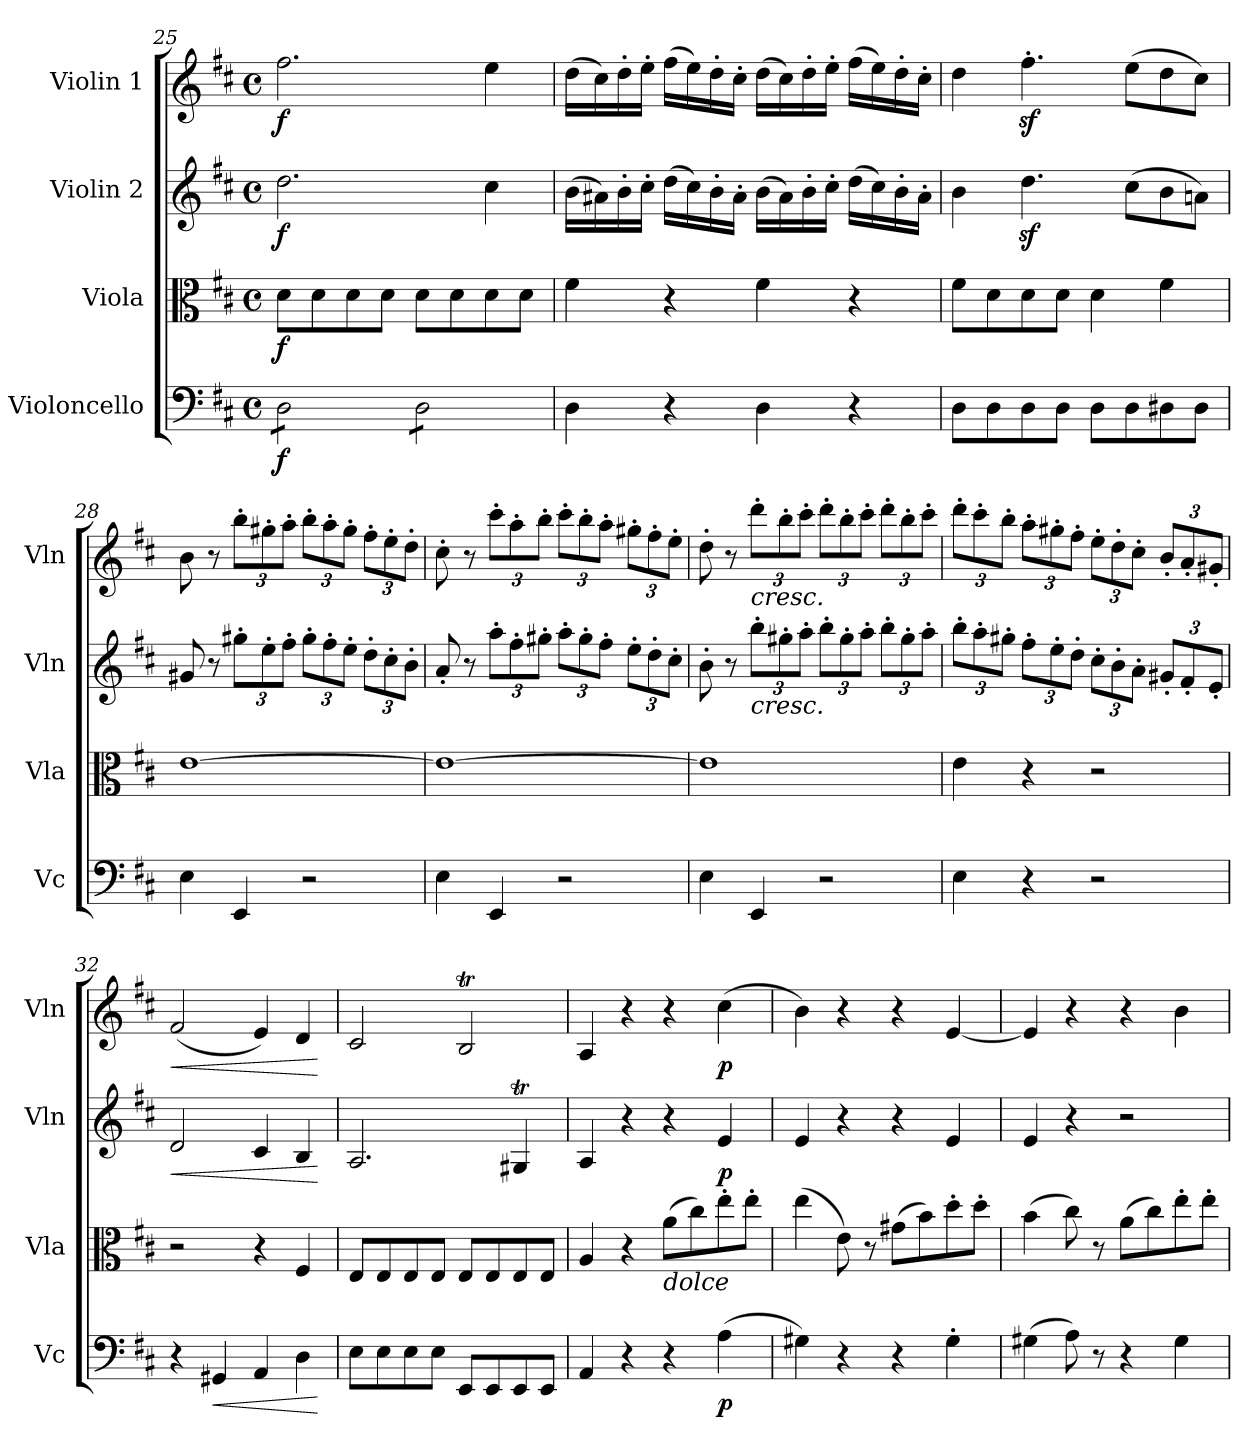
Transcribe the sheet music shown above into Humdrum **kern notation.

**kern	**dynam	**kern	**dynam	**kern	**dynam	**kern	**dynam
*part4	*part4	*part3	*part3	*part2	*part2	*part1	*part1
*staff4	*staff4	*staff3	*staff3	*staff2	*staff2	*staff1	*staff1
*I"Violoncello	*	*I"Viola	*	*I"Violin 2	*	*I"Violin 1	*
*I'Vc	*	*I'Vla	*	*I'Vln	*	*I'Vln	*
*clefF4	*	*clefC3	*	*clefG2	*	*clefG2	*
*k[f#c#]	*	*k[f#c#]	*	*k[f#c#]	*	*k[f#c#]	*
*M4/4	*	*M4/4	*	*M4/4	*	*M4/4	*
*met(c)	*	*met(c)	*	*met(c)	*	*met(c)	*
=25	=25	=25	=25	=25	=25	=25	=25
!	!LO:DY:b	!	!LO:DY:b	!	!LO:DY:b	!	!LO:DY:b
*tremolo	*	*	*	*	*	*	*
8D\L	f	8d\L	f	2.dd\	f	2.ff#\	f
8D\	.	8d\	.	.	.	.	.
8D\	.	8d\	.	.	.	.	.
8D\J	.	8d\J	.	.	.	.	.
8D\L	.	8d\L	.	.	.	.	.
8D\	.	8d\	.	.	.	.	.
8D\	.	8d\	.	4cc#\	.	4ee\	.
8D\J	.	8d\J	.	.	.	.	.
*Xtremolo	*	*	*	*	*	*	*
!!LO:LB:g=z
=26	=26	=26	=26	=26	=26	=26	=26
4D\	.	4f#\	.	(16b\LL	.	(16dd\LL	.
.	.	.	.	16a#X\)	.	16cc#\)	.
.	.	.	.	16b'\	.	16dd'\	.
.	.	.	.	16cc#'\JJ	.	16ee'\JJ	.
4r	.	4r	.	(16dd\LL	.	(16ff#\LL	.
.	.	.	.	16cc#\)	.	16ee\)	.
.	.	.	.	16b'\	.	16dd'\	.
.	.	.	.	16a#'\JJ	.	16cc#'\JJ	.
4D\	.	4f#\	.	(16b\LL	.	(16dd\LL	.
.	.	.	.	16a#\)	.	16cc#\)	.
.	.	.	.	16b'\	.	16dd'\	.
.	.	.	.	16cc#'\JJ	.	16ee'\JJ	.
4r	.	4r	.	(16dd\LL	.	(16ff#\LL	.
.	.	.	.	16cc#\)	.	16ee\)	.
.	.	.	.	16b'\	.	16dd'\	.
.	.	.	.	16a#'\JJ	.	16cc#'\JJ	.
=27	=27	=27	=27	=27	=27	=27	=27
8D\L	.	8f#\L	.	4b\	.	4dd\	.
8D\	.	8d\	.	.	.	.	.
8D\	.	8d\	.	4.ddz<\	.	4.ff#z<'\	.
8D\J	.	8d\J	.	.	.	.	.
8D\L	.	4d\	.	.	.	.	.
8D\	.	.	.	(8cc#\L	.	(8ee\L	.
8D#X\	.	4f#\	.	8b\	.	8dd\	.
8D#\J	.	.	.	8an\J)	.	8cc#\J)	.
!!LO:PB:g=z
=28	=28	=28	=28	=28	=28	=28	=28
4E\	.	[1e	.	8g#X/	.	8b\	.
.	.	.	.	8r	.	8r	.
*	*	*	*	*Xbrackettup	*	*Xbrackettup	*
4EE/	.	.	.	12gg#X'\L	.	12bb'\L	.
.	.	.	.	12ee'\	.	12gg#X'\	.
.	.	.	.	12ff#'\J	.	12aa'\J	.
2r	.	.	.	12gg#'\L	.	12bb'\L	.
.	.	.	.	12ff#'\	.	12aa'\	.
.	.	.	.	12ee'\J	.	12gg#'\J	.
.	.	.	.	12dd'\L	.	12ff#'\L	.
.	.	.	.	12cc#'\	.	12ee'\	.
.	.	.	.	12b'\J	.	12dd'\J	.
=29	=29	=29	=29	=29	=29	=29	=29
4E\	.	1e_	.	8a'/	.	8cc#'\	.
.	.	.	.	8r	.	8r	.
4EE/	.	.	.	12aa'\L	.	12ccc#'\L	.
.	.	.	.	12ff#'\	.	12aa'\	.
.	.	.	.	12gg#X'\J	.	12bb'\J	.
2r	.	.	.	12aa'\L	.	12ccc#'\L	.
.	.	.	.	12gg#'\	.	12bb'\	.
.	.	.	.	12ff#'\J	.	12aa'\J	.
.	.	.	.	12ee'\L	.	12gg#X'\L	.
.	.	.	.	12dd'\	.	12ff#'\	.
.	.	.	.	12cc#'\J	.	12ee'\J	.
=30	=30	=30	=30	=30	=30	=30	=30
4E\	.	1e]	.	8b'\	.	8dd'\	.
.	.	.	.	8r	.	8r	.
!	!	!	!	!	!	!LO:TX:b:i:t=cresc.	!
!	!	!	!	!LO:TX:b:i:t=cresc.	!	!	!
4EE/	.	.	.	12bb'\L	.	12ddd'\L	.
.	.	.	.	12gg#X'\	.	12bb'\	.
.	.	.	.	12aa'\J	.	12ccc#'\J	.
2r	.	.	.	12bb'\L	.	12ddd'\L	.
.	.	.	.	12gg#'\	.	12bb'\	.
.	.	.	.	12aa'\J	.	12ccc#'\J	.
.	.	.	.	12bb'\L	.	12ddd'\L	.
.	.	.	.	12gg#'\	.	12bb'\	.
.	.	.	.	12aa'\J	.	12ccc#'\J	.
!!LO:LB:g=z
=31	=31	=31	=31	=31	=31	=31	=31
4E\	.	4e\	.	12bb'\L	.	12ddd'\L	.
.	.	.	.	12aa'\	.	12ccc#'\	.
.	.	.	.	12gg#X'\J	.	12bb'\J	.
4r	.	4r	.	12ff#'\L	.	12aa'\L	.
.	.	.	.	12ee'\	.	12gg#X'\	.
.	.	.	.	12dd'\J	.	12ff#'\J	.
2r	.	2r	.	12cc#'\L	.	12ee'\L	.
.	.	.	.	12b'\	.	12dd'\	.
.	.	.	.	12a'\J	.	12cc#'\J	.
.	.	.	.	12g#j'/L	.	12b'/L	.
.	.	.	.	12f#'/	.	12a'/	.
.	.	.	.	12e'/J	.	12g#X'/J	.
=32	=32	=32	=32	=32	=32	=32	=32
!	!	!	!	!	!LO:HP:b	!	!LO:HP:b
4r	.	2r	.	2d/	<	(2f#/	<
!	!LO:HP:b	!	!	!	!	!	!
4GG#X/	<	.	.	.	.	.	.
4AA/	.	4r	.	4c#/	.	4e/)	.
4D\	.	4F#/	.	4B/	.	4d/	.
.	[	.	.	.	[	.	[
=33	=33	=33	=33	=33	=33	=33	=33
8E\L	.	8E/L	.	2.A/	.	2c#/	.
8E\	.	8E/	.	.	.	.	.
8E\	.	8E/	.	.	.	.	.
8E\J	.	8E/J	.	.	.	.	.
8EE/L	.	8E/L	.	.	.	2BT/	.
8EE/	.	8E/	.	.	.	.	.
8EE/	.	8E/	.	4G#Xt/	.	.	.
8EE/J	.	8E/J	.	.	.	.	.
!!LO:LB:g=z
=34	=34	=34	=34	=34	=34	=34	=34
4AA/	.	4A/	.	4A/	.	4A/	.
4r	.	4r	.	4r	.	4r	.
!	!	!LO:TX:b:i:t=dolce	!	!	!	!	!
4r	.	(8a\L	.	4r	.	4r	.
.	.	8cc#\)	.	.	.	.	.
!	!LO:DY:b	!	!	!	!LO:DY:b	!	!LO:DY:b
(4A\	p	8ee'\	.	4e/	p	(4cc#\	p
.	.	8ee'\J	.	.	.	.	.
=35	=35	=35	=35	=35	=35	=35	=35
4G#X\)	.	(4ee\	.	4e/	.	4b\)	.
4r	.	8e\)	.	4r	.	4r	.
.	.	8r	.	.	.	.	.
4r	.	(8g#X\L	.	4r	.	4r	.
.	.	8b\)	.	.	.	.	.
4G#'\	.	8dd'\	.	4e/	.	[4e/	.
.	.	8dd'\J	.	.	.	.	.
=36	=36	=36	=36	=36	=36	=36	=36
(4G#X\	.	(4b\	.	4e/	.	4e/]	.
8A\)	.	8cc#\)	.	4r	.	4r	.
8r	.	8r	.	.	.	.	.
4r	.	(8a\L	.	2r	.	4r	.
.	.	8cc#\)	.	.	.	.	.
4G#\	.	8ee'\	.	.	.	4b\	.
.	.	8ee'\J	.	.	.	.	.
=	=	=	=	=	=	=	=
*-	*-	*-	*-	*-	*-	*-	*-
